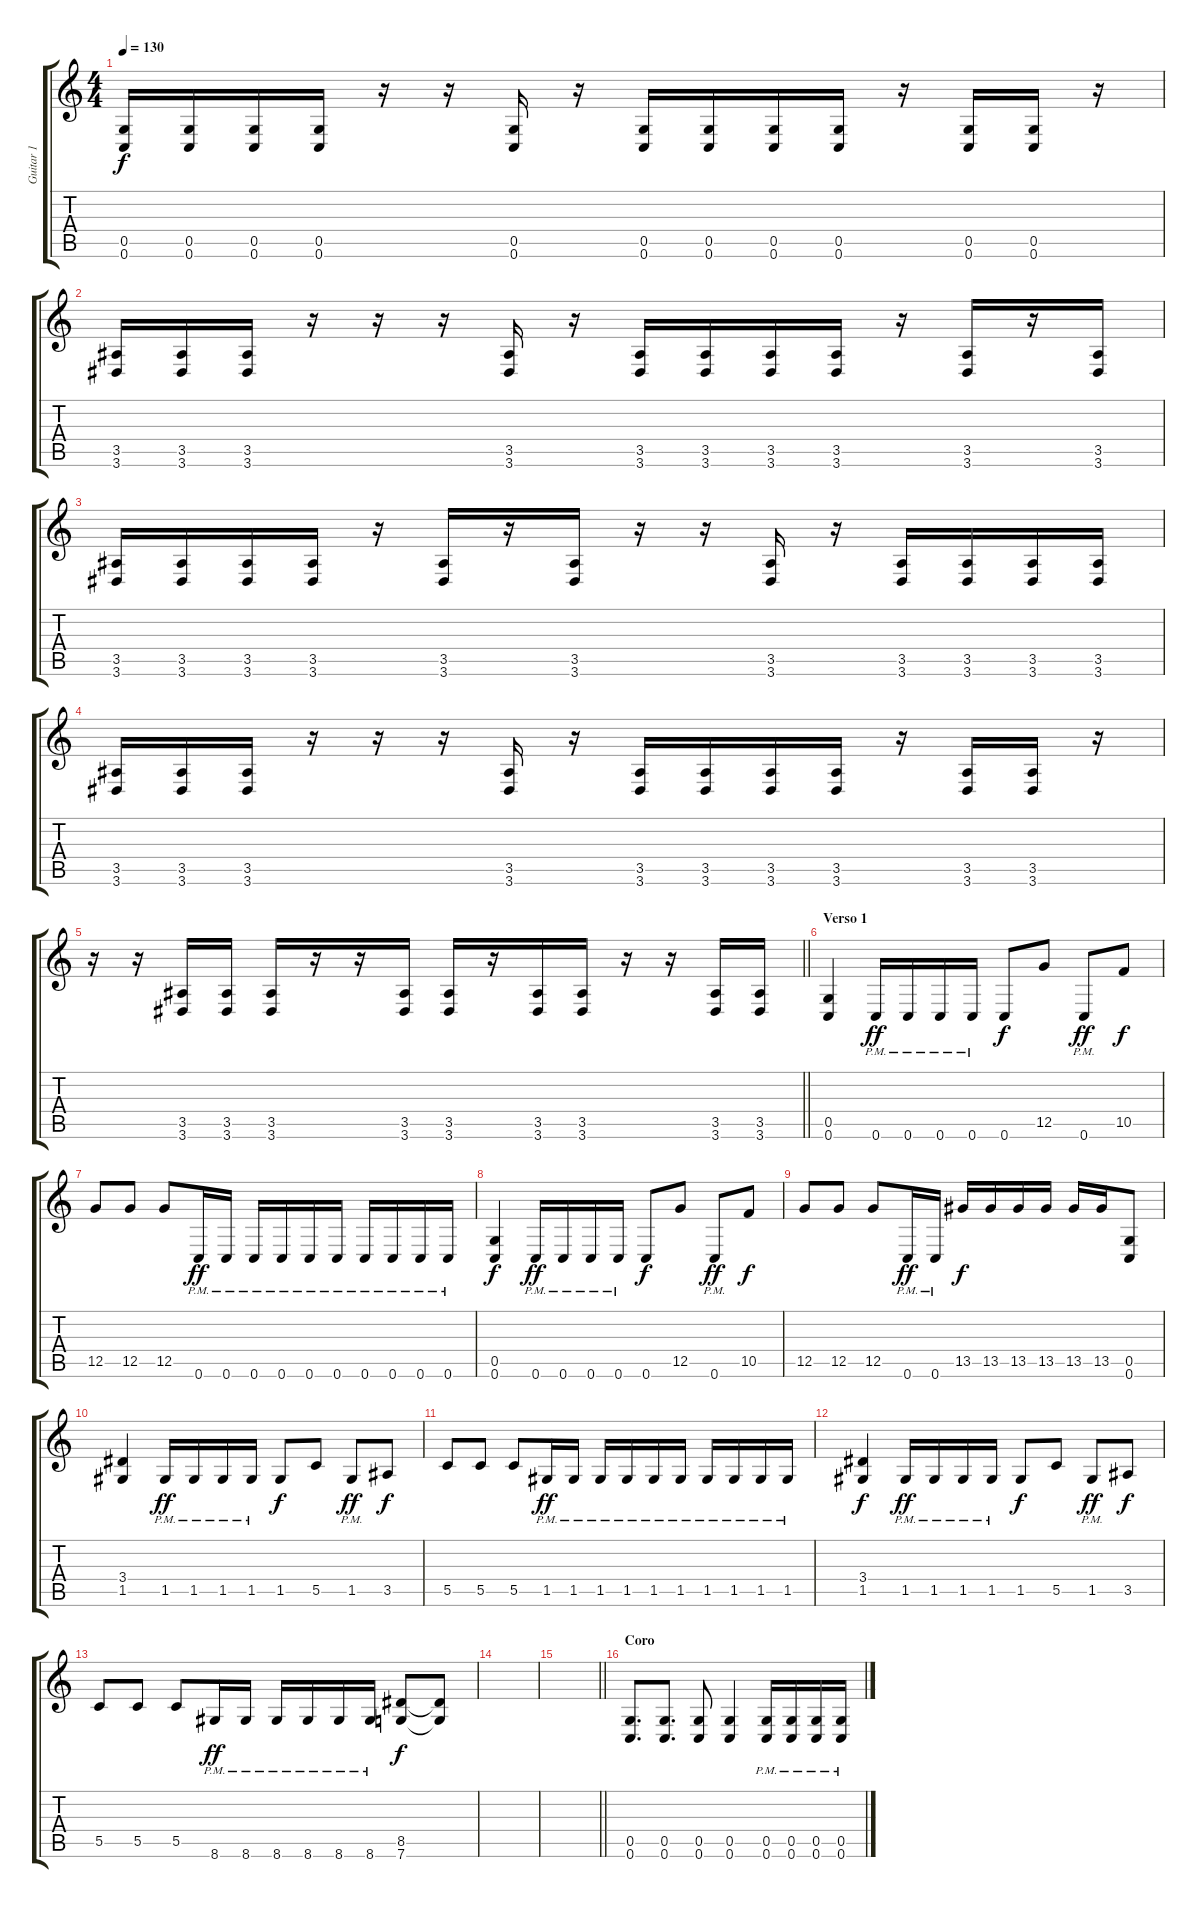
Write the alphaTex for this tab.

\track ("Guitar 1" "Guitar 1") {instrument overdrivenguitar}
\staff {score tabs}
\tuning (D4 A3 F3 C3 G2 C2) {hide}
\ts (4 4)
\tempo 130
\clef g2
\ks c
(0.5 0.6).16{dy f} (0.5 0.6).16 (0.5 0.6).16 (0.5 0.6).16 r.16 r.16 (0.5 0.6).16 r.16 (0.5 0.6).16 (0.5 0.6).16 (0.5 0.6).16 (0.5 0.6).16 r.16 (0.5 0.6).16 (0.5 0.6).16 r.16 |
(3.5 3.6).16 (3.5 3.6).16 (3.5 3.6).16 r.16 r.16 r.16 (3.5 3.6).16 r.16 (3.5 3.6).16 (3.5 3.6).16 (3.5 3.6).16 (3.5 3.6).16 r.16 (3.5 3.6).16 r.16 (3.5 3.6).16 |
(3.5 3.6).16 (3.5 3.6).16 (3.5 3.6).16 (3.5 3.6).16 r.16 (3.5 3.6).16 r.16 (3.5 3.6).16 r.16 r.16 (3.5 3.6).16 r.16 (3.5 3.6).16 (3.5 3.6).16 (3.5 3.6).16 (3.5 3.6).16 |
(3.5 3.6).16 (3.5 3.6).16 (3.5 3.6).16 r.16 r.16 r.16 (3.5 3.6).16 r.16 (3.5 3.6).16 (3.5 3.6).16 (3.5 3.6).16 (3.5 3.6).16 r.16 (3.5 3.6).16 (3.5 3.6).16 r.16 |
\barLineRight lightlight
r.16 r.16 (3.5 3.6).16 (3.5 3.6).16 (3.5 3.6).16 r.16 r.16 (3.5 3.6).16 (3.5 3.6).16 r.16 (3.5 3.6).16 (3.5 3.6).16 r.16 r.16 (3.5 3.6).16 (3.5 3.6).16 |
\section ("" "Verso 1")
(0.5 0.6).4 0.6{pm}.16{dy ff} 0.6{pm}.16 0.6{pm}.16 0.6{pm}.16 0.6.8{dy f} 12.5.8 0.6{pm}.8{dy ff} 10.5.8{dy f} |
12.5.8 12.5.8 12.5.8 0.6{pm}.16{dy ff} 0.6{pm}.16 0.6{pm}.16 0.6{pm}.16 0.6{pm}.16 0.6{pm}.16 0.6{pm}.16 0.6{pm}.16 0.6{pm}.16 0.6{pm}.16 |
(0.5 0.6).4{dy f} 0.6{pm}.16{dy ff} 0.6{pm}.16 0.6{pm}.16 0.6{pm}.16 0.6.8{dy f} 12.5.8 0.6{pm}.8{dy ff} 10.5.8{dy f} |
12.5.8 12.5.8 12.5.8 0.6{pm}.16{dy ff} 0.6{pm}.16 13.5.16{dy f} 13.5.16 13.5.16 13.5.16 13.5.16 13.5.16 (0.5 0.6).8 |
(3.4 1.5).4 1.5{pm}.16{dy ff} 1.5{pm}.16 1.5{pm}.16 1.5{pm}.16 1.5.8{dy f} 5.5.8 1.5{pm}.8{dy ff} 3.5.8{dy f} |
5.5.8 5.5.8 5.5.8 1.5{pm}.16{dy ff} 1.5{pm}.16 1.5{pm}.16 1.5{pm}.16 1.5{pm}.16 1.5{pm}.16 1.5{pm}.16 1.5{pm}.16 1.5{pm}.16 1.5{pm}.16 |
(3.4 1.5).4{dy f} 1.5{pm}.16{dy ff} 1.5{pm}.16 1.5{pm}.16 1.5{pm}.16 1.5.8{dy f} 5.5.8 1.5{pm}.8{dy ff} 3.5.8{dy f} |
5.5.8 5.5.8 5.5.8 8.6{pm}.16{dy ff} 8.6{pm}.16 8.6{pm}.16 8.6{pm}.16 8.6{pm}.16 8.6{pm}.16 (8.5 7.6).8{dy f} (8.5{t} 7.6{t}).8 |
|
\barLineRight lightlight
|
\section ("" "Coro")
(0.5 0.6).8{d} (0.5 0.6).8{d} (0.5 0.6).8 (0.5 0.6).4 (0.5{pm} 0.6).16 (0.5{pm} 0.6).16 (0.5{pm} 0.6).16 (0.5{pm} 0.6).16
